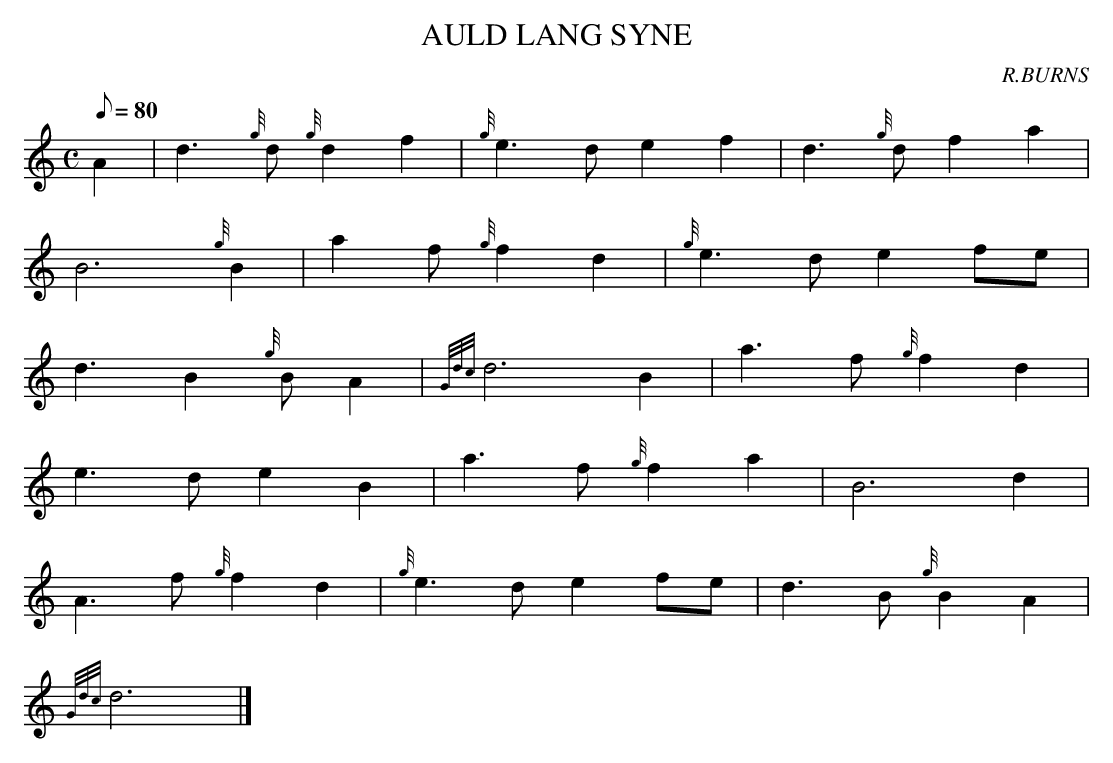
X:1
T:AULD LANG SYNE
M:C
L:1/8
Q:80
C:R.BURNS
K:HP
A2 | \
d3{g}d{g}d2f2 | \
{g}e3de2f2 | \
d3{g}df2a2 |
B6{g}B2 | \
a2f{g}f2d2 | \
{g}e3de2fe |
d3B2{g}BA2 | \
{Gdc}d6B2 | \
a3f{g}f2d2 |
e3de2B2 | \
a3f{g}f2a2 | \
B6d2 |
A3f{g}f2d2 | \
{g}e3de2fe | \
d3B{g}B2A2 |
{Gdc}d6|]
